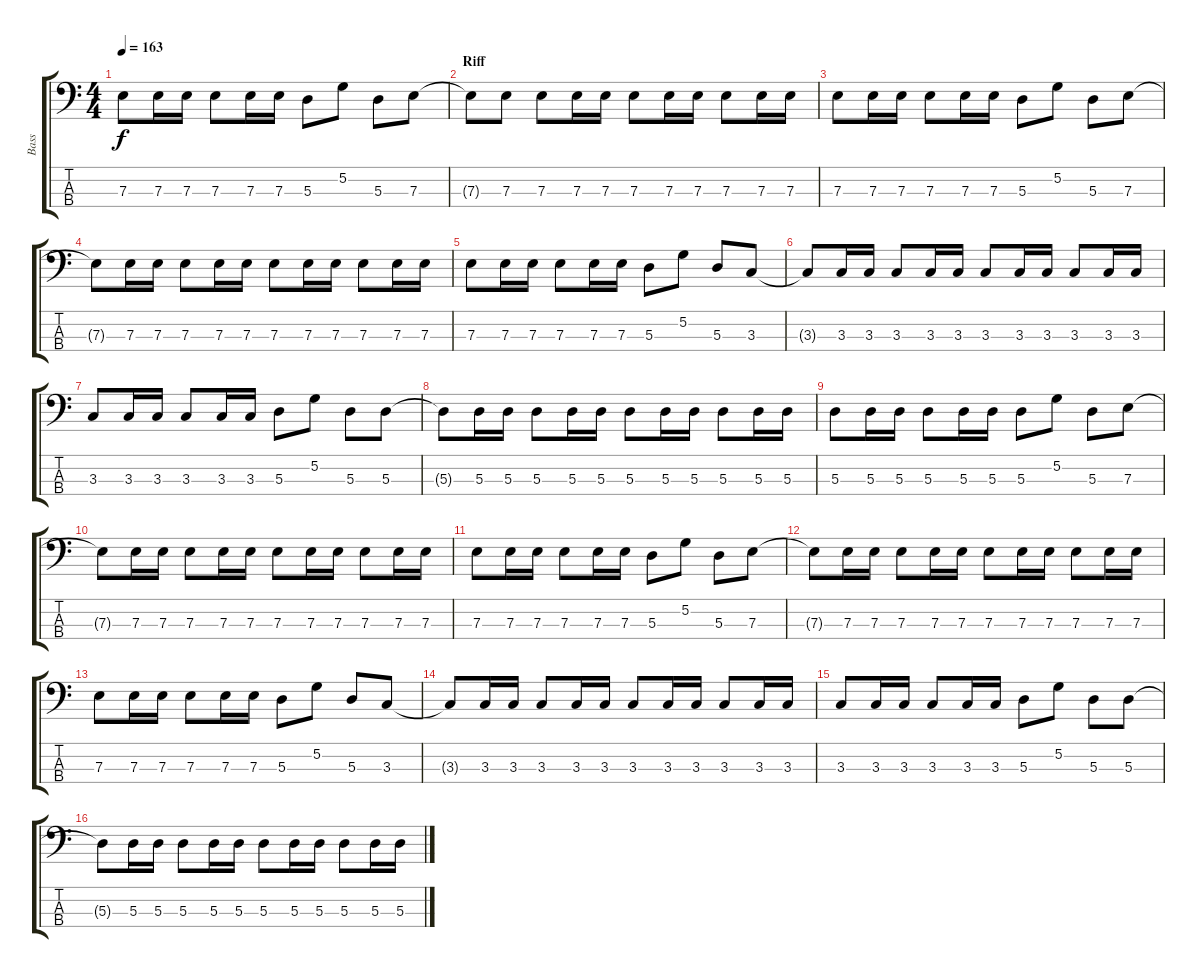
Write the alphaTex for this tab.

\track ("Bass" "Bass") {instrument synthbass2}
\staff {score tabs}
\tuning (G2 D2 A1 E1) {hide}
\ts (4 4)
\tempo 163
\clef f4
\ks c
7.3.8{dy f} 7.3.16 7.3.16 7.3.8 7.3.16 7.3.16 5.3.8 5.2.8 5.3.8 7.3.8 |
\section ("" "Riff")
7.3{t}.8 7.3.8 7.3.8 7.3.16 7.3.16 7.3.8 7.3.16 7.3.16 7.3.8 7.3.16 7.3.16 |
7.3.8 7.3.16 7.3.16 7.3.8 7.3.16 7.3.16 5.3.8 5.2.8 5.3.8 7.3.8 |
7.3{t}.8 7.3.16 7.3.16 7.3.8 7.3.16 7.3.16 7.3.8 7.3.16 7.3.16 7.3.8 7.3.16 7.3.16 |
7.3.8 7.3.16 7.3.16 7.3.8 7.3.16 7.3.16 5.3.8 5.2.8 5.3.8 3.3.8 |
3.3{t}.8 3.3.16 3.3.16 3.3.8 3.3.16 3.3.16 3.3.8 3.3.16 3.3.16 3.3.8 3.3.16 3.3.16 |
3.3.8 3.3.16 3.3.16 3.3.8 3.3.16 3.3.16 5.3.8 5.2.8 5.3.8 5.3.8 |
5.3{t}.8 5.3.16 5.3.16 5.3.8 5.3.16 5.3.16 5.3.8 5.3.16 5.3.16 5.3.8 5.3.16 5.3.16 |
5.3.8 5.3.16 5.3.16 5.3.8 5.3.16 5.3.16 5.3.8 5.2.8 5.3.8 7.3.8 |
7.3{t}.8 7.3.16 7.3.16 7.3.8 7.3.16 7.3.16 7.3.8 7.3.16 7.3.16 7.3.8 7.3.16 7.3.16 |
7.3.8 7.3.16 7.3.16 7.3.8 7.3.16 7.3.16 5.3.8 5.2.8 5.3.8 7.3.8 |
7.3{t}.8 7.3.16 7.3.16 7.3.8 7.3.16 7.3.16 7.3.8 7.3.16 7.3.16 7.3.8 7.3.16 7.3.16 |
7.3.8 7.3.16 7.3.16 7.3.8 7.3.16 7.3.16 5.3.8 5.2.8 5.3.8 3.3.8 |
3.3{t}.8 3.3.16 3.3.16 3.3.8 3.3.16 3.3.16 3.3.8 3.3.16 3.3.16 3.3.8 3.3.16 3.3.16 |
3.3.8 3.3.16 3.3.16 3.3.8 3.3.16 3.3.16 5.3.8 5.2.8 5.3.8 5.3.8 |
5.3{t}.8 5.3.16 5.3.16 5.3.8 5.3.16 5.3.16 5.3.8 5.3.16 5.3.16 5.3.8 5.3.16 5.3.16
